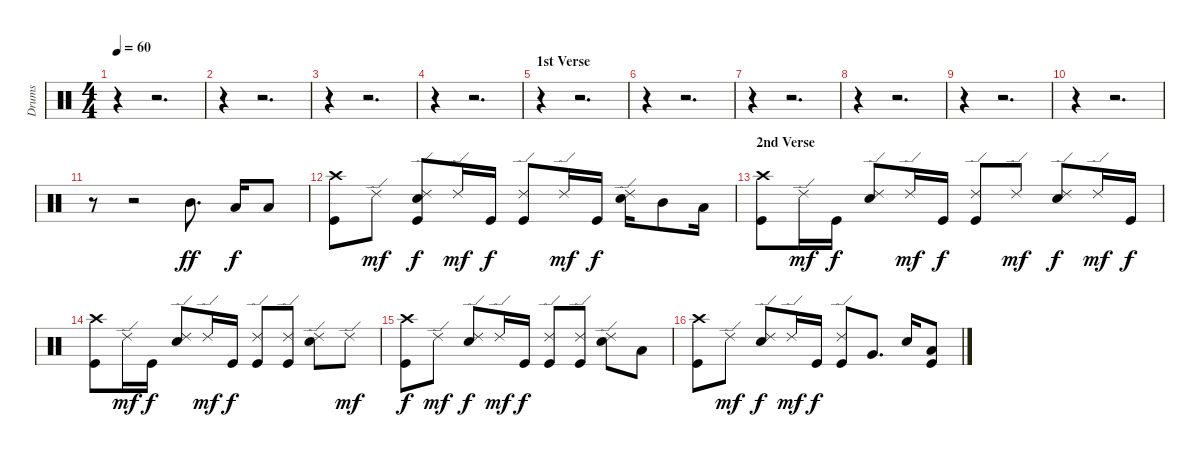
\track ("Drums" "Drums") {instrument percussion}
\staff {score}
\articulation defaults
\ts (4 4)
\tempo 60
\clef neutral
\ks c
r.4{dy ff} r.2{d} |
r.4 r.2{d} |
r.4 r.2{d} |
r.4 r.2{d} |
\section ("" "1st Verse")
r.4 r.2{d} |
r.4 r.2{d} |
r.4 r.2{d} |
r.4 r.2{d} |
r.4 r.2{d} |
r.4 r.2{d} |
r.8 r.2 "Mid Tom (hit)".8{d} "Low Floor Tom (hit)".16{dy f} "Low Floor Tom (hit)".8 |
("Crash high (hit)" "Kick (hit)").8 "Ride (edge) 2".8{dy mf} ("Ride (edge) 2" "Snare (hit) 2" "Kick (hit)").8{dy f} "Ride (edge) 2".16{dy mf} "Kick (hit)".16{dy f} ("Ride (edge) 2" "Kick (hit)").8 "Ride (edge) 2".16{dy mf} "Kick (hit)".16{dy f} ("Ride (edge) 2" "Snare (hit) 2").16 "Mid Tom (hit)".8 "Low Tom (hit)".16 |
\section ("" "2nd Verse")
("Crash high (hit)" "Kick (hit)").8 "Ride (edge) 2".16{dy mf} "Kick (hit)".16{dy f} ("Ride (edge) 2" "Snare (hit) 2").8 "Ride (edge) 2".16{dy mf} "Kick (hit)".16{dy f} ("Ride (edge) 2" "Kick (hit)").8 "Ride (edge) 2".8{dy mf} ("Ride (edge) 2" "Snare (hit) 2").8{dy f} "Ride (edge) 2".16{dy mf} "Kick (hit)".16{dy f} |
("Crash high (hit)" "Kick (hit)").8 "Ride (edge) 2".16{dy mf} "Kick (hit)".16{dy f} ("Ride (edge) 2" "Snare (hit) 2").8 "Ride (edge) 2".16{dy mf} "Kick (hit)".16{dy f} ("Ride (edge) 2" "Kick (hit)").8 ("Ride (edge) 2" "Kick (hit)").8 ("Ride (edge) 2" "Snare (hit) 2").8 "Ride (edge) 2".8{dy mf} |
("Crash high (hit)" "Kick (hit)").8{dy f} "Ride (edge) 2".8{dy mf} ("Ride (edge) 2" "Snare (hit) 2").8{dy f} "Ride (edge) 2".16{dy mf} "Kick (hit)".16{dy f} ("Ride (edge) 2" "Kick (hit)").8 ("Ride (edge) 2" "Kick (hit)").8 ("Ride (edge) 2" "Snare (hit) 2").8 "Low Floor Tom (hit)".8 |
("Crash high (hit)" "Kick (hit)").8 "Ride (edge) 2".8{dy mf} ("Ride (edge) 2" "Snare (hit) 2").8{dy f} "Ride (edge) 2".16{dy mf} "Kick (hit)".16{dy f} ("Ride (edge) 2" "Kick (hit)").8 "Very Low Tom (hit)".8{d} "Snare (hit) 2".16 ("Low Floor Tom (hit)" "Kick (hit)").8
